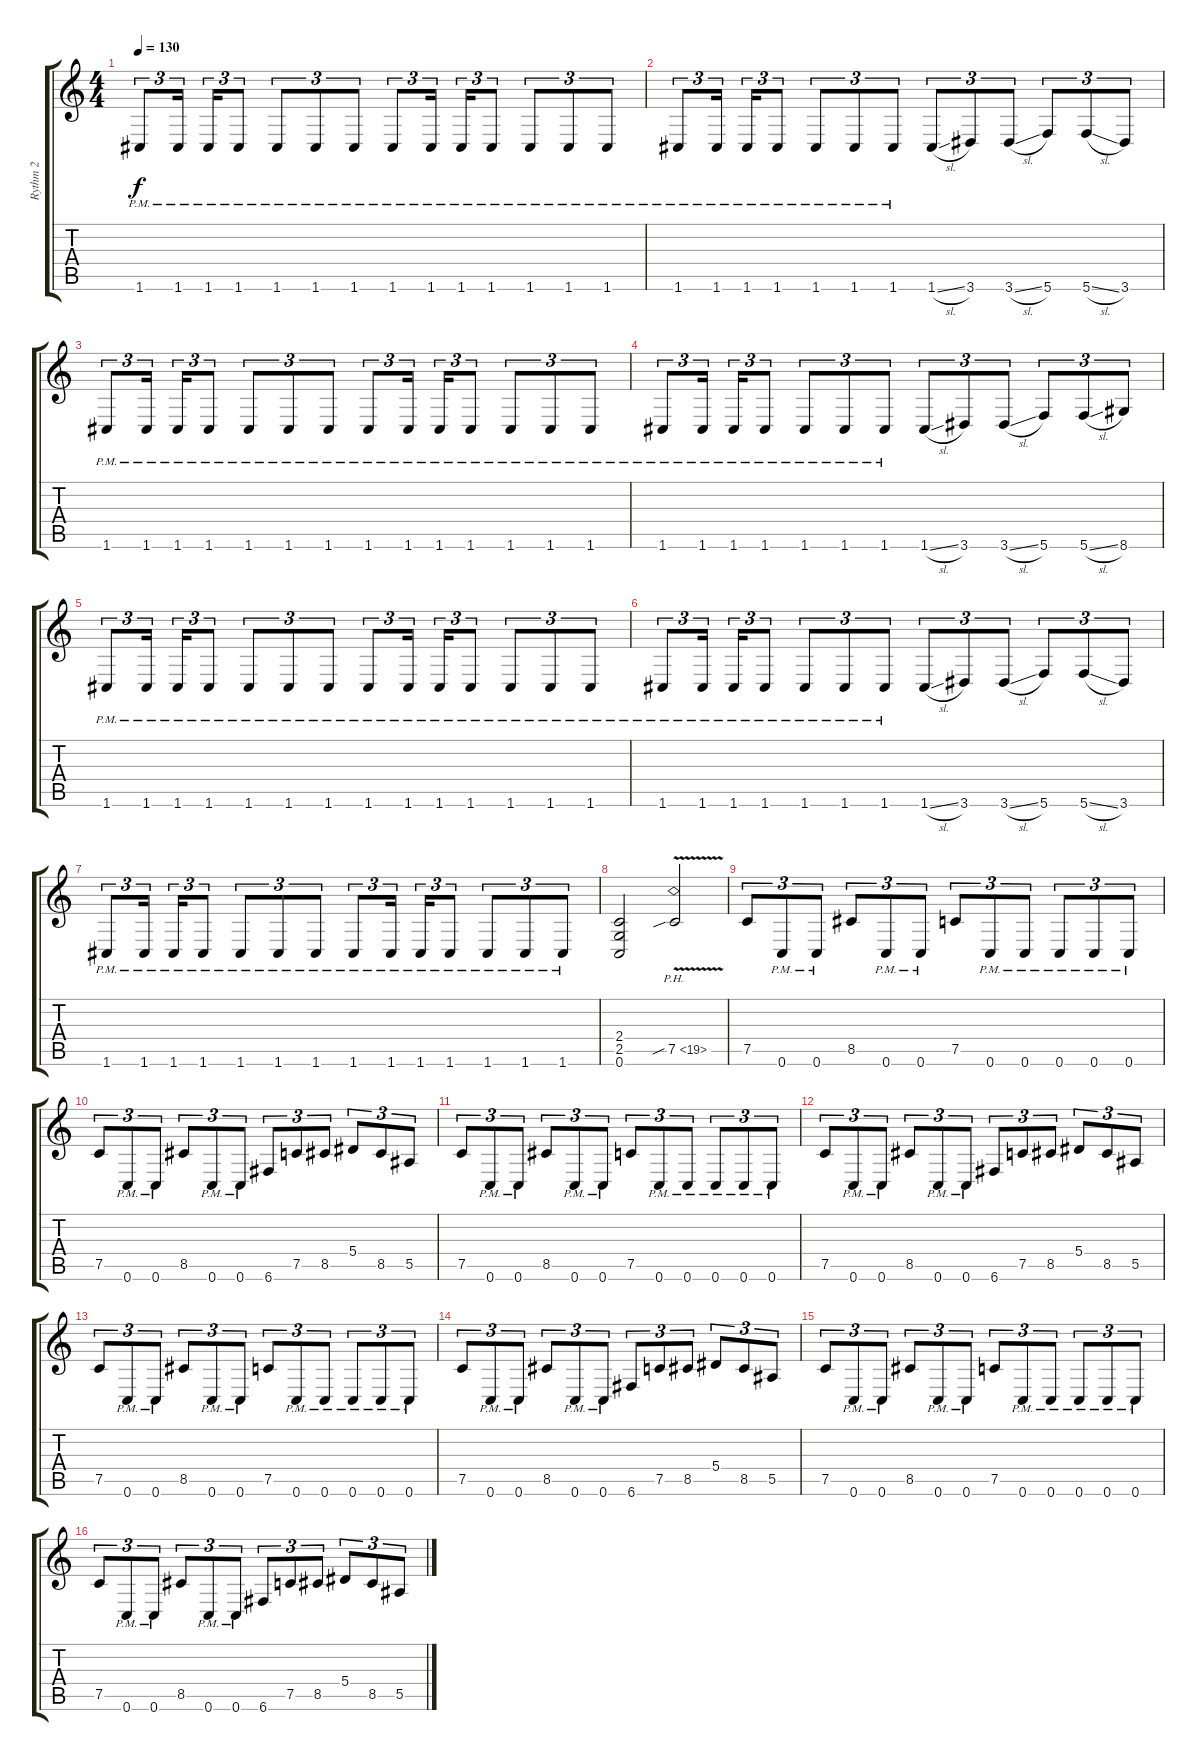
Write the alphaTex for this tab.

\track ("Rythm 2" "Rythm 2") {instrument distortionguitar}
\staff {score tabs}
\tuning (C4 G3 Eb3 Bb2 F2 C2) {hide}
\ts (4 4)
\tempo 130
\clef g2
\ks c
1.6{pm}.8{tu (3 2) dy f} 1.6{pm}.16{tu (3 2) beam splitsecondary} 1.6{pm}.16{tu (3 2)} 1.6{pm}.8{tu (3 2)} 1.6{pm}.8{tu (3 2)} 1.6{pm}.8{tu (3 2)} 1.6{pm}.8{tu (3 2)} 1.6{pm}.8{tu (3 2)} 1.6{pm}.16{tu (3 2) beam splitsecondary} 1.6{pm}.16{tu (3 2)} 1.6{pm}.8{tu (3 2)} 1.6{pm}.8{tu (3 2)} 1.6{pm}.8{tu (3 2)} 1.6{pm}.8{tu (3 2)} |
1.6{pm}.8{tu (3 2)} 1.6{pm}.16{tu (3 2) beam splitsecondary} 1.6{pm}.16{tu (3 2)} 1.6{pm}.8{tu (3 2)} 1.6{pm}.8{tu (3 2)} 1.6{pm}.8{tu (3 2)} 1.6{pm}.8{tu (3 2)} 1.6{sl}.8{tu (3 2)} 3.6.8{tu (3 2)} 3.6{sl}.8{tu (3 2)} 5.6.8{tu (3 2)} 5.6{sl}.8{tu (3 2)} 3.6.8{tu (3 2)} |
1.6{pm}.8{tu (3 2)} 1.6{pm}.16{tu (3 2) beam splitsecondary} 1.6{pm}.16{tu (3 2)} 1.6{pm}.8{tu (3 2)} 1.6{pm}.8{tu (3 2)} 1.6{pm}.8{tu (3 2)} 1.6{pm}.8{tu (3 2)} 1.6{pm}.8{tu (3 2)} 1.6{pm}.16{tu (3 2) beam splitsecondary} 1.6{pm}.16{tu (3 2)} 1.6{pm}.8{tu (3 2)} 1.6{pm}.8{tu (3 2)} 1.6{pm}.8{tu (3 2)} 1.6{pm}.8{tu (3 2)} |
1.6{pm}.8{tu (3 2)} 1.6{pm}.16{tu (3 2) beam splitsecondary} 1.6{pm}.16{tu (3 2)} 1.6{pm}.8{tu (3 2)} 1.6{pm}.8{tu (3 2)} 1.6{pm}.8{tu (3 2)} 1.6{pm}.8{tu (3 2)} 1.6{sl}.8{tu (3 2)} 3.6.8{tu (3 2)} 3.6{sl}.8{tu (3 2)} 5.6.8{tu (3 2)} 5.6{sl}.8{tu (3 2)} 8.6.8{tu (3 2)} |
1.6{pm}.8{tu (3 2)} 1.6{pm}.16{tu (3 2) beam splitsecondary} 1.6{pm}.16{tu (3 2)} 1.6{pm}.8{tu (3 2)} 1.6{pm}.8{tu (3 2)} 1.6{pm}.8{tu (3 2)} 1.6{pm}.8{tu (3 2)} 1.6{pm}.8{tu (3 2)} 1.6{pm}.16{tu (3 2) beam splitsecondary} 1.6{pm}.16{tu (3 2)} 1.6{pm}.8{tu (3 2)} 1.6{pm}.8{tu (3 2)} 1.6{pm}.8{tu (3 2)} 1.6{pm}.8{tu (3 2)} |
1.6{pm}.8{tu (3 2)} 1.6{pm}.16{tu (3 2) beam splitsecondary} 1.6{pm}.16{tu (3 2)} 1.6{pm}.8{tu (3 2)} 1.6{pm}.8{tu (3 2)} 1.6{pm}.8{tu (3 2)} 1.6{pm}.8{tu (3 2)} 1.6{sl}.8{tu (3 2)} 3.6.8{tu (3 2)} 3.6{sl}.8{tu (3 2)} 5.6.8{tu (3 2)} 5.6{sl}.8{tu (3 2)} 3.6.8{tu (3 2)} |
1.6{pm}.8{tu (3 2)} 1.6{pm}.16{tu (3 2) beam splitsecondary} 1.6{pm}.16{tu (3 2)} 1.6{pm}.8{tu (3 2)} 1.6{pm}.8{tu (3 2)} 1.6{pm}.8{tu (3 2)} 1.6{pm}.8{tu (3 2)} 1.6{pm}.8{tu (3 2)} 1.6{pm}.16{tu (3 2) beam splitsecondary} 1.6{pm}.16{tu (3 2)} 1.6{pm}.8{tu (3 2)} 1.6{pm}.8{tu (3 2)} 1.6{pm}.8{tu (3 2)} 1.6{pm}.8{tu (3 2)} |
(2.4 2.5 0.6).2 7.5{ph 12 v sib}.2 |
7.5.8{tu (3 2)} 0.6{pm}.8{tu (3 2)} 0.6{pm}.8{tu (3 2)} 8.5.8{tu (3 2)} 0.6{pm}.8{tu (3 2)} 0.6{pm}.8{tu (3 2)} 7.5.8{tu (3 2)} 0.6{pm}.8{tu (3 2)} 0.6{pm}.8{tu (3 2)} 0.6{pm}.8{tu (3 2)} 0.6{pm}.8{tu (3 2)} 0.6{pm}.8{tu (3 2)} |
7.5.8{tu (3 2)} 0.6{pm}.8{tu (3 2)} 0.6{pm}.8{tu (3 2)} 8.5.8{tu (3 2)} 0.6{pm}.8{tu (3 2)} 0.6{pm}.8{tu (3 2)} 6.6.8{tu (3 2)} 7.5.8{tu (3 2)} 8.5.8{tu (3 2)} 5.4.8{tu (3 2)} 8.5.8{tu (3 2)} 5.5.8{tu (3 2)} |
7.5.8{tu (3 2)} 0.6{pm}.8{tu (3 2)} 0.6{pm}.8{tu (3 2)} 8.5.8{tu (3 2)} 0.6{pm}.8{tu (3 2)} 0.6{pm}.8{tu (3 2)} 7.5.8{tu (3 2)} 0.6{pm}.8{tu (3 2)} 0.6{pm}.8{tu (3 2)} 0.6{pm}.8{tu (3 2)} 0.6{pm}.8{tu (3 2)} 0.6{pm}.8{tu (3 2)} |
7.5.8{tu (3 2)} 0.6{pm}.8{tu (3 2)} 0.6{pm}.8{tu (3 2)} 8.5.8{tu (3 2)} 0.6{pm}.8{tu (3 2)} 0.6{pm}.8{tu (3 2)} 6.6.8{tu (3 2)} 7.5.8{tu (3 2)} 8.5.8{tu (3 2)} 5.4.8{tu (3 2)} 8.5.8{tu (3 2)} 5.5.8{tu (3 2)} |
7.5.8{tu (3 2)} 0.6{pm}.8{tu (3 2)} 0.6{pm}.8{tu (3 2)} 8.5.8{tu (3 2)} 0.6{pm}.8{tu (3 2)} 0.6{pm}.8{tu (3 2)} 7.5.8{tu (3 2)} 0.6{pm}.8{tu (3 2)} 0.6{pm}.8{tu (3 2)} 0.6{pm}.8{tu (3 2)} 0.6{pm}.8{tu (3 2)} 0.6{pm}.8{tu (3 2)} |
7.5.8{tu (3 2)} 0.6{pm}.8{tu (3 2)} 0.6{pm}.8{tu (3 2)} 8.5.8{tu (3 2)} 0.6{pm}.8{tu (3 2)} 0.6{pm}.8{tu (3 2)} 6.6.8{tu (3 2)} 7.5.8{tu (3 2)} 8.5.8{tu (3 2)} 5.4.8{tu (3 2)} 8.5.8{tu (3 2)} 5.5.8{tu (3 2)} |
7.5.8{tu (3 2)} 0.6{pm}.8{tu (3 2)} 0.6{pm}.8{tu (3 2)} 8.5.8{tu (3 2)} 0.6{pm}.8{tu (3 2)} 0.6{pm}.8{tu (3 2)} 7.5.8{tu (3 2)} 0.6{pm}.8{tu (3 2)} 0.6{pm}.8{tu (3 2)} 0.6{pm}.8{tu (3 2)} 0.6{pm}.8{tu (3 2)} 0.6{pm}.8{tu (3 2)} |
7.5.8{tu (3 2)} 0.6{pm}.8{tu (3 2)} 0.6{pm}.8{tu (3 2)} 8.5.8{tu (3 2)} 0.6{pm}.8{tu (3 2)} 0.6{pm}.8{tu (3 2)} 6.6.8{tu (3 2)} 7.5.8{tu (3 2)} 8.5.8{tu (3 2)} 5.4.8{tu (3 2)} 8.5.8{tu (3 2)} 5.5.8{tu (3 2)}
